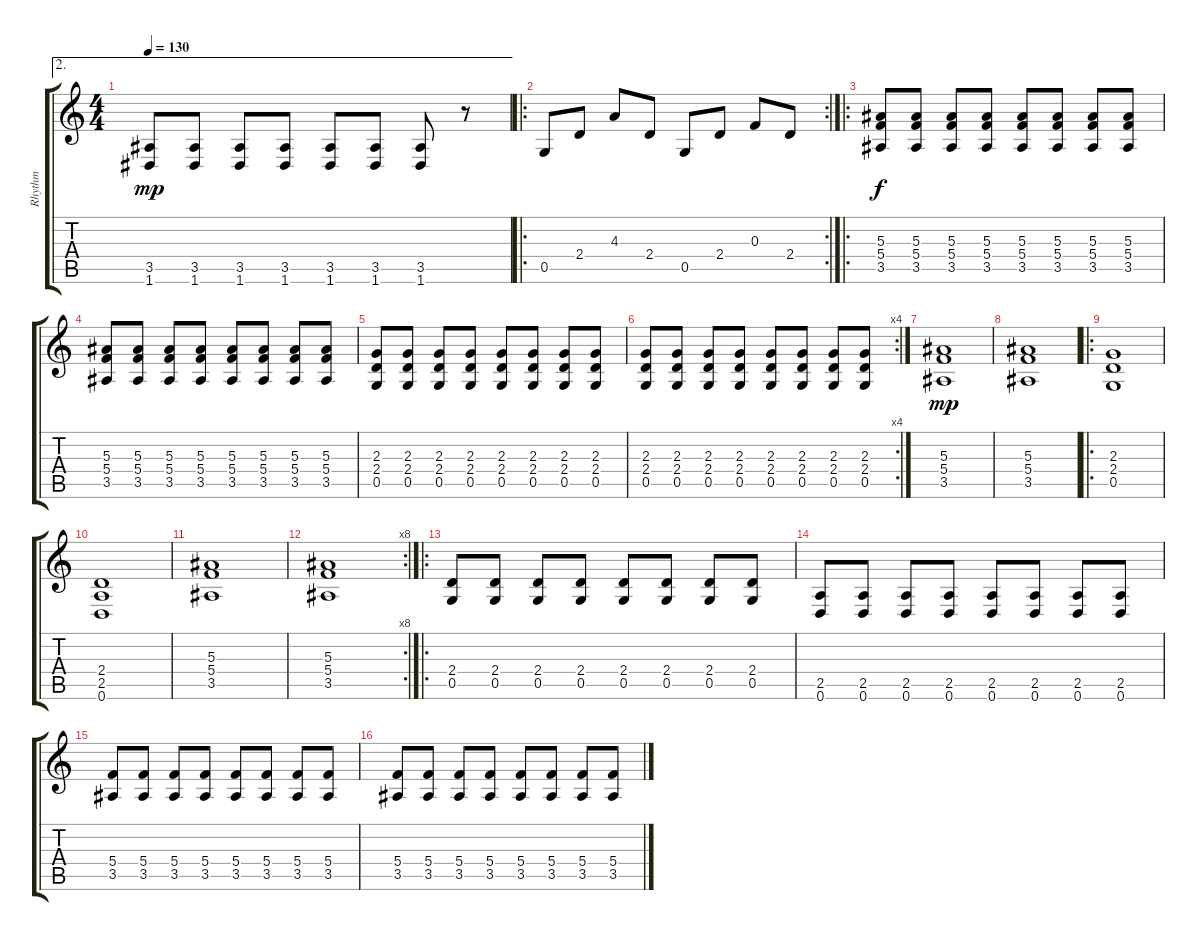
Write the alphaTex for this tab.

\track ("Rhythm" "Rhythm") {instrument distortionguitar}
\staff {score tabs}
\tuning (D4 A3 F3 C3 G2 D2) {hide}
\ae 2
\ts (4 4)
\tempo 130
\clef g2
\ks c
(3.5 1.6).8{dy mp} (3.5 1.6).8 (3.5 1.6).8 (3.5 1.6).8 (3.5 1.6).8 (3.5 1.6).8 (3.5 1.6).8 r.8 |
\ro
\rc 2
0.5.8 2.4.8 4.3.8 2.4.8 0.5.8 2.4.8 0.3.8 2.4.8 |
\ro
(5.3 5.4 3.5).8{dy f} (5.3 5.4 3.5).8 (5.3 5.4 3.5).8 (5.3 5.4 3.5).8 (5.3 5.4 3.5).8 (5.3 5.4 3.5).8 (5.3 5.4 3.5).8 (5.3 5.4 3.5).8 |
(5.3 5.4 3.5).8 (5.3 5.4 3.5).8 (5.3 5.4 3.5).8 (5.3 5.4 3.5).8 (5.3 5.4 3.5).8 (5.3 5.4 3.5).8 (5.3 5.4 3.5).8 (5.3 5.4 3.5).8 |
(2.3 2.4 0.5).8 (2.3 2.4 0.5).8 (2.3 2.4 0.5).8 (2.3 2.4 0.5).8 (2.3 2.4 0.5).8 (2.3 2.4 0.5).8 (2.3 2.4 0.5).8 (2.3 2.4 0.5).8 |
\rc 4
(2.3 2.4 0.5).8 (2.3 2.4 0.5).8 (2.3 2.4 0.5).8 (2.3 2.4 0.5).8 (2.3 2.4 0.5).8 (2.3 2.4 0.5).8 (2.3 2.4 0.5).8 (2.3 2.4 0.5).8 |
(5.3 5.4 3.5).1{dy mp} |
(5.3 5.4 3.5).1 |
\ro
(2.3 2.4 0.5).1 |
(2.4 2.5 0.6).1 |
(5.3 5.4 3.5).1 |
\rc 8
(5.3 5.4 3.5).1 |
\ro
(2.4 0.5).8 (2.4 0.5).8 (2.4 0.5).8 (2.4 0.5).8 (2.4 0.5).8 (2.4 0.5).8 (2.4 0.5).8 (2.4 0.5).8 |
(2.5 0.6).8 (2.5 0.6).8 (2.5 0.6).8 (2.5 0.6).8 (2.5 0.6).8 (2.5 0.6).8 (2.5 0.6).8 (2.5 0.6).8 |
(5.4 3.5).8 (5.4 3.5).8 (5.4 3.5).8 (5.4 3.5).8 (5.4 3.5).8 (5.4 3.5).8 (5.4 3.5).8 (5.4 3.5).8 |
(5.4 3.5).8 (5.4 3.5).8 (5.4 3.5).8 (5.4 3.5).8 (5.4 3.5).8 (5.4 3.5).8 (5.4 3.5).8 (5.4 3.5).8
